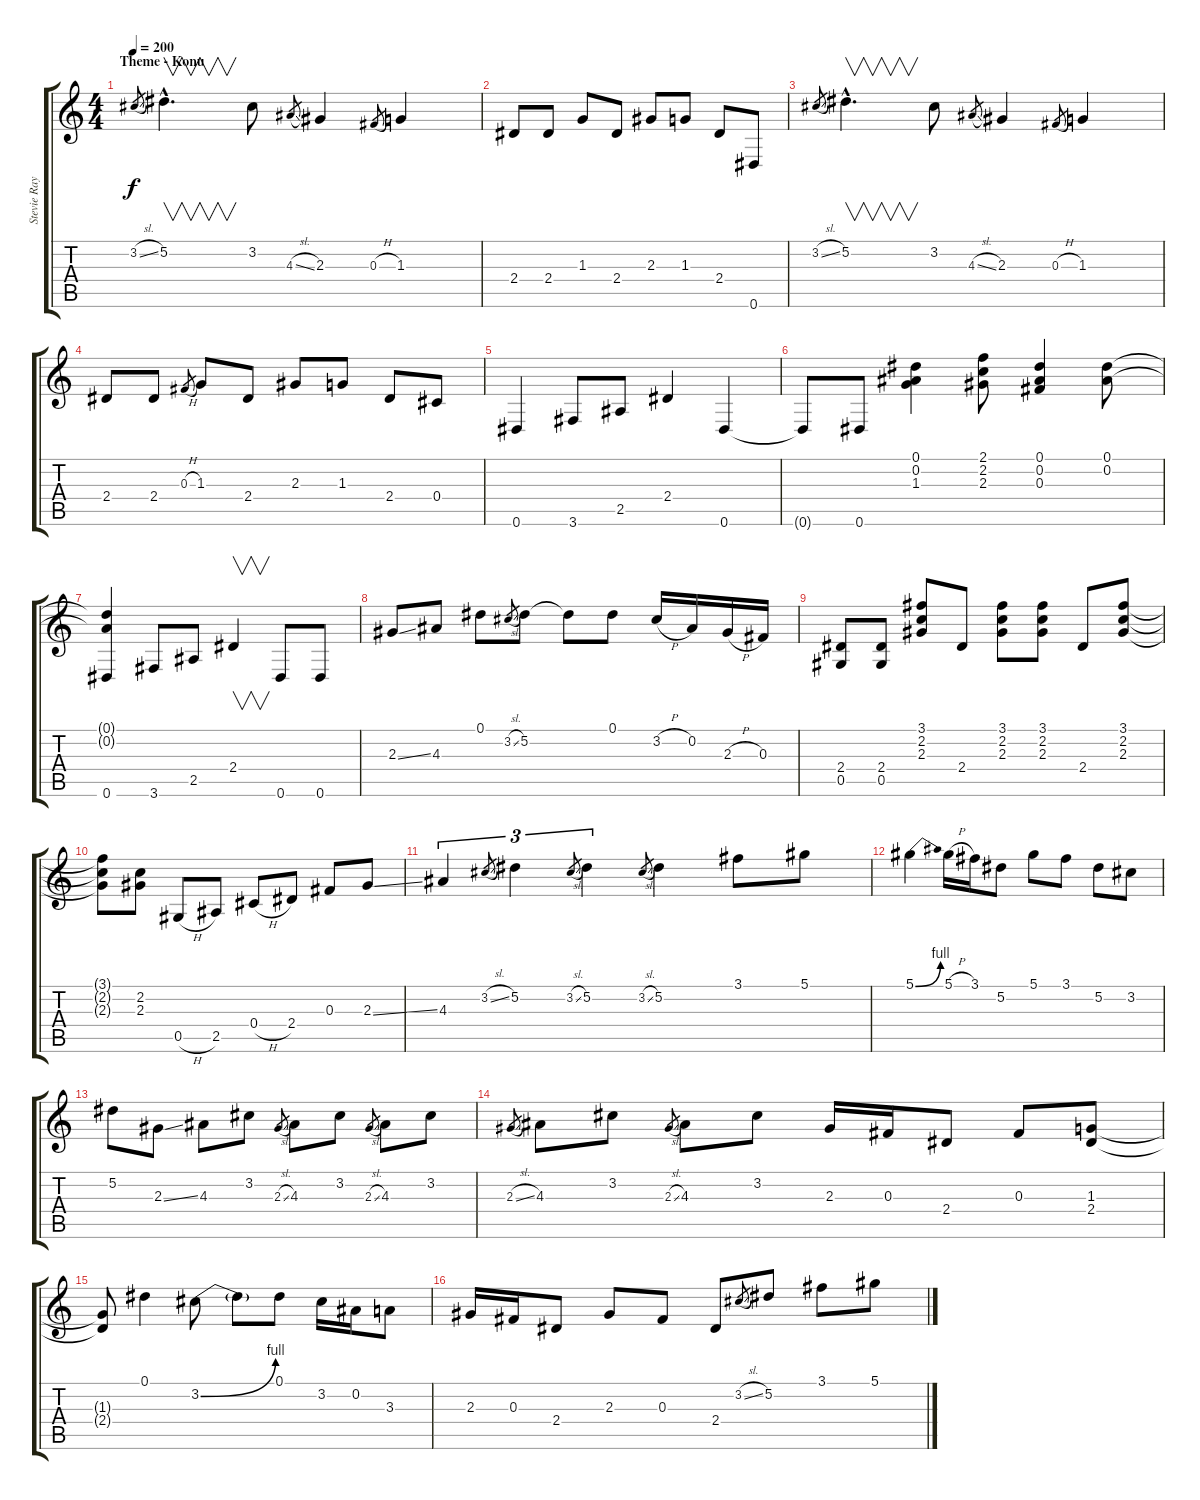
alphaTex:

\track ("Stevie Ray Vaughan" "Stevie Ray") {instrument overdrivenguitar}
\staff {score tabs}
\tuning (Eb4 Bb3 Gb3 Db3 Ab2 Eb2) {hide}
\ts (4 4)
\section ("" "Theme - Konu")
\tempo 200
\clef g2
\ks c
3.2{sl}.8{gr dy f} 5.2{hac}.4{v d} 3.2.8 4.3{sl}.8{gr} 2.3.4 0.3{h}.8{gr} 1.3.4 |
2.4.8 2.4.8 1.3.8 2.4.8 2.3.8 1.3.8 2.4.8 0.6.8 |
3.2{sl}.8{gr} 5.2{hac}.4{v d} 3.2.8 4.3{sl}.8{gr} 2.3.4 0.3{h}.8{gr} 1.3.4 |
2.4.8 2.4.8 0.3{h}.8{gr} 1.3.8 2.4.8 2.3.8 1.3.8 2.4.8 0.4.8 |
0.6.4 3.6.8 2.5.8 2.4.4 0.6.4 |
0.6{t}.8 0.6.8 (0.1 0.2 1.3).4 (2.1 2.2 2.3).8 (0.1 0.2 0.3).4 (0.1 0.2).8 |
(0.1{t} 0.2{t} 0.6).4 3.6.8 2.5.8 2.4.4{v} 0.6.8 0.6.8 |
2.3{ss}.8 4.3.8 0.1.8 3.2{sl}.8{gr} 5.2.8 5.2{t}.8 0.1.8 3.2{h}.16 0.2.16 2.3{h}.16 0.3.16 |
(2.4 0.5).8 (2.4 0.5).8 (3.1 2.2 2.3).8 2.4.8 (3.1 2.2 2.3).8 (3.1 2.2 2.3).8 2.4.8 (3.1 2.2 2.3).8 |
(3.1{t} 2.2{t} 2.3{t}).8 (2.2 2.3).8 0.5{h}.8 2.5.8 0.4{h}.8 2.4.8 0.3.8 2.3{ss}.8 |
4.3.4{tu (3 2)} 3.2{sl}.8{gr} 5.2.4{tu (3 2)} 3.2{sl}.8{gr} 5.2.4{tu (3 2)} 3.2{sl}.8{gr} 5.2.4 3.1.8 5.1.8 |
5.1{be (bend 0 0 60 4)}.4 5.1{h}.16 3.1.16 5.2.8 5.1.8 3.1.8 5.2.8 3.2.8 |
5.2.8 2.3{ss}.8 4.3.8 3.2.8 2.3{sl}.8{gr} 4.3.8 3.2.8 2.3{sl}.8{gr} 4.3.8 3.2.8 |
2.3{sl}.8{gr} 4.3.8 3.2.8 2.3{sl}.8{gr} 4.3.8 3.2.8 2.3.16 0.3.16 2.4.8 0.3.8 (1.3 2.4).8 |
(1.3{t} 2.4{t}).8 0.1.4 3.2{be (bend 0 0 60 4)}.8 3.2{t}.8 0.1.8 3.2.16 0.2.16 3.3.8 |
2.3.16 0.3.16 2.4.8 2.3.8 0.3.8 2.4.8 3.2{sl}.8{gr} 5.2.8 3.1.8 5.1.8
